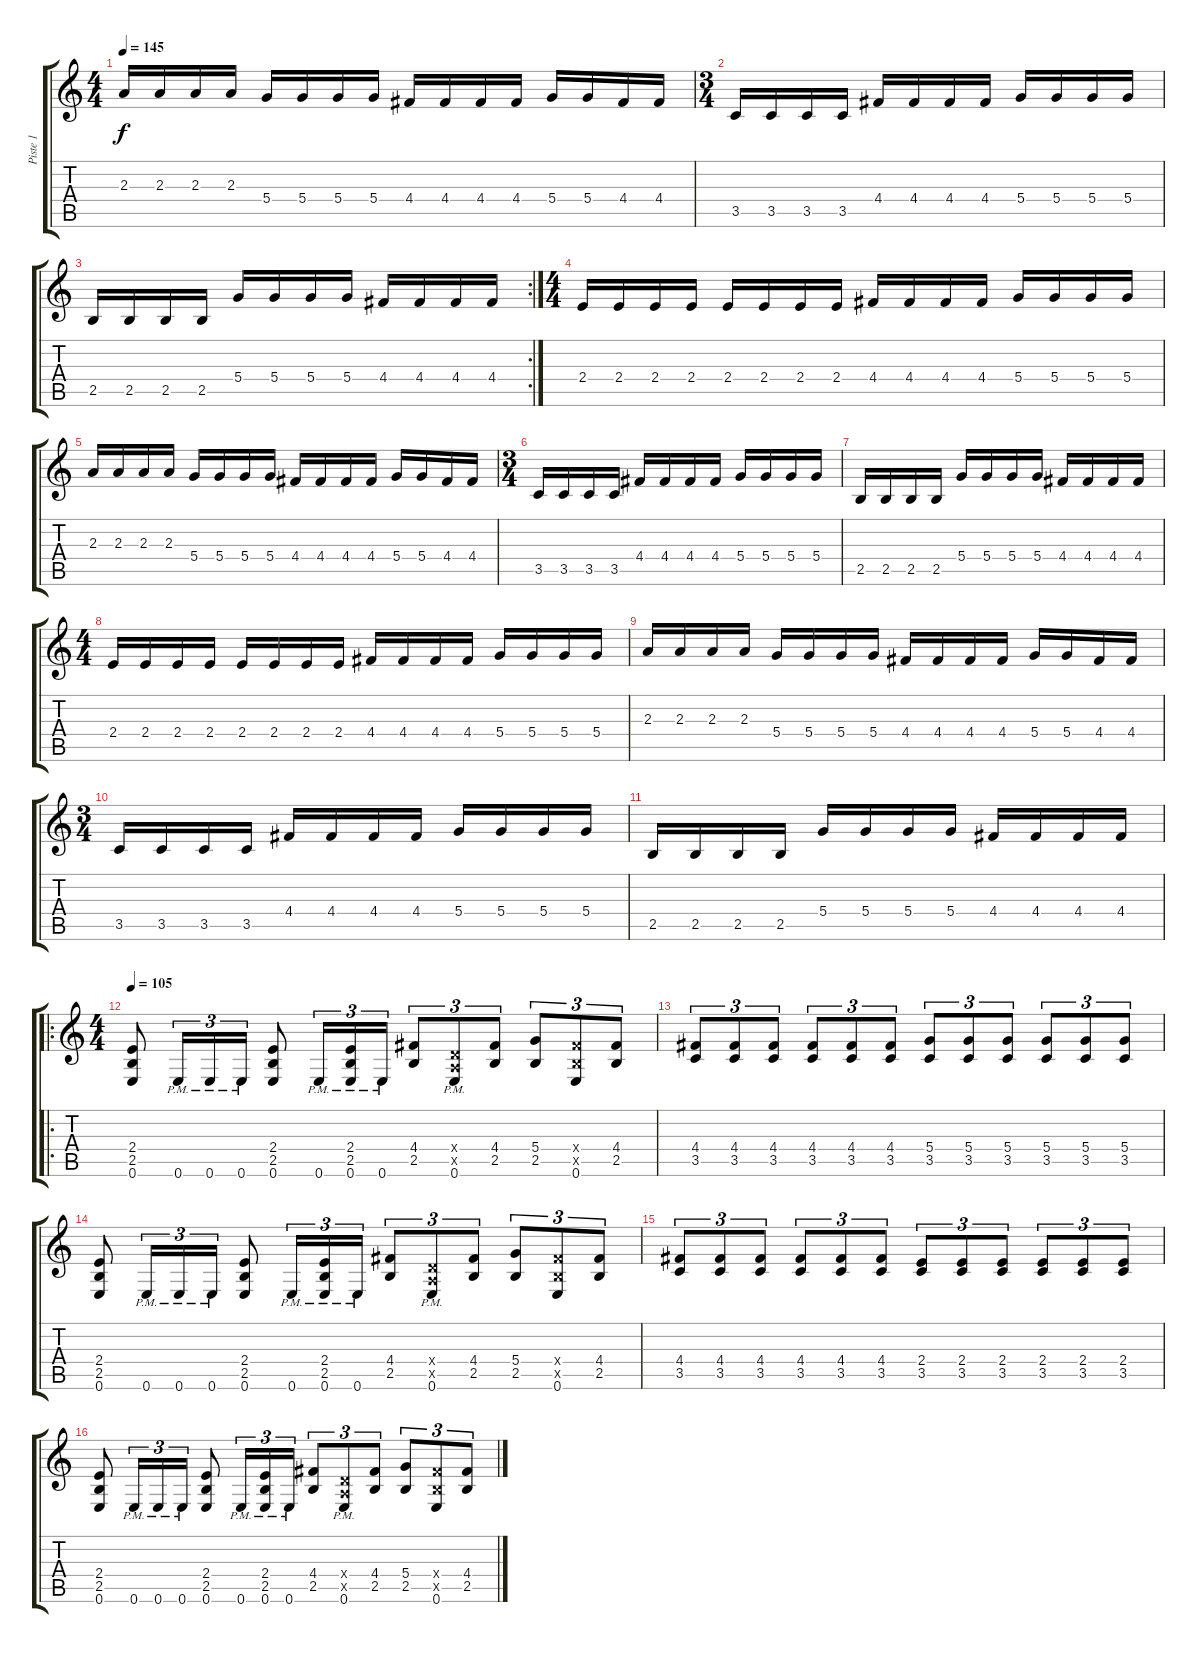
\track ("Piste 1" "Piste 1") {instrument distortionguitar}
\staff {score tabs}
\tuning (E4 B3 G3 D3 A2 E2) {hide}
\ts (4 4)
\tempo 145
\clef g2
\ks c
2.3.16{dy f} 2.3.16 2.3.16 2.3.16 5.4.16 5.4.16 5.4.16 5.4.16 4.4.16 4.4.16 4.4.16 4.4.16 5.4.16 5.4.16 4.4.16 4.4.16 |
\ts (3 4)
3.5.16 3.5.16 3.5.16 3.5.16 4.4.16 4.4.16 4.4.16 4.4.16 5.4.16 5.4.16 5.4.16 5.4.16 |
\rc 2
2.5.16 2.5.16 2.5.16 2.5.16 5.4.16 5.4.16 5.4.16 5.4.16 4.4.16 4.4.16 4.4.16 4.4.16 |
\ts (4 4)
2.4.16 2.4.16 2.4.16 2.4.16 2.4.16 2.4.16 2.4.16 2.4.16 4.4.16 4.4.16 4.4.16 4.4.16 5.4.16 5.4.16 5.4.16 5.4.16 |
2.3.16 2.3.16 2.3.16 2.3.16 5.4.16 5.4.16 5.4.16 5.4.16 4.4.16 4.4.16 4.4.16 4.4.16 5.4.16 5.4.16 4.4.16 4.4.16 |
\ts (3 4)
3.5.16 3.5.16 3.5.16 3.5.16 4.4.16 4.4.16 4.4.16 4.4.16 5.4.16 5.4.16 5.4.16 5.4.16 |
2.5.16 2.5.16 2.5.16 2.5.16 5.4.16 5.4.16 5.4.16 5.4.16 4.4.16 4.4.16 4.4.16 4.4.16 |
\ts (4 4)
2.4.16 2.4.16 2.4.16 2.4.16 2.4.16 2.4.16 2.4.16 2.4.16 4.4.16 4.4.16 4.4.16 4.4.16 5.4.16 5.4.16 5.4.16 5.4.16 |
2.3.16 2.3.16 2.3.16 2.3.16 5.4.16 5.4.16 5.4.16 5.4.16 4.4.16 4.4.16 4.4.16 4.4.16 5.4.16 5.4.16 4.4.16 4.4.16 |
\ts (3 4)
3.5.16 3.5.16 3.5.16 3.5.16 4.4.16 4.4.16 4.4.16 4.4.16 5.4.16 5.4.16 5.4.16 5.4.16 |
2.5.16 2.5.16 2.5.16 2.5.16 5.4.16 5.4.16 5.4.16 5.4.16 4.4.16 4.4.16 4.4.16 4.4.16 |
\ro
\ts (4 4)
\tempo 105
(2.4 2.5 0.6).8 0.6{pm}.16{tu (3 2)} 0.6{pm}.16{tu (3 2)} 0.6{pm}.16{tu (3 2)} (2.4 2.5 0.6).8 0.6{pm}.16{tu (3 2)} (2.4 2.5 0.6{pm}).16{tu (3 2)} 0.6{pm}.16{tu (3 2)} (4.4 2.5).8{tu (3 2)} (0.4{x} 0.5{x} 0.6{pm}).8{tu (3 2)} (4.4 2.5).8{tu (3 2)} (5.4 2.5).8{tu (3 2)} (4.4{x} 2.5{x} 0.6).8{tu (3 2)} (4.4 2.5).8{tu (3 2)} |
(4.4 3.5).8{tu (3 2)} (4.4 3.5).8{tu (3 2)} (4.4 3.5).8{tu (3 2)} (4.4 3.5).8{tu (3 2)} (4.4 3.5).8{tu (3 2)} (4.4 3.5).8{tu (3 2)} (5.4 3.5).8{tu (3 2)} (5.4 3.5).8{tu (3 2)} (5.4 3.5).8{tu (3 2)} (5.4 3.5).8{tu (3 2)} (5.4 3.5).8{tu (3 2)} (5.4 3.5).8{tu (3 2)} |
(2.4 2.5 0.6).8 0.6{pm}.16{tu (3 2)} 0.6{pm}.16{tu (3 2)} 0.6{pm}.16{tu (3 2)} (2.4 2.5 0.6).8 0.6{pm}.16{tu (3 2)} (2.4 2.5 0.6{pm}).16{tu (3 2)} 0.6{pm}.16{tu (3 2)} (4.4 2.5).8{tu (3 2)} (0.4{x} 0.5{x} 0.6{pm}).8{tu (3 2)} (4.4 2.5).8{tu (3 2)} (5.4 2.5).8{tu (3 2)} (4.4{x} 2.5{x} 0.6).8{tu (3 2)} (4.4 2.5).8{tu (3 2)} |
(4.4 3.5).8{tu (3 2)} (4.4 3.5).8{tu (3 2)} (4.4 3.5).8{tu (3 2)} (4.4 3.5).8{tu (3 2)} (4.4 3.5).8{tu (3 2)} (4.4 3.5).8{tu (3 2)} (2.4 3.5).8{tu (3 2)} (2.4 3.5).8{tu (3 2)} (2.4 3.5).8{tu (3 2)} (2.4 3.5).8{tu (3 2)} (2.4 3.5).8{tu (3 2)} (2.4 3.5).8{tu (3 2)} |
(2.4 2.5 0.6).8 0.6{pm}.16{tu (3 2)} 0.6{pm}.16{tu (3 2)} 0.6{pm}.16{tu (3 2)} (2.4 2.5 0.6).8 0.6{pm}.16{tu (3 2)} (2.4 2.5 0.6{pm}).16{tu (3 2)} 0.6{pm}.16{tu (3 2)} (4.4 2.5).8{tu (3 2)} (0.4{x} 0.5{x} 0.6{pm}).8{tu (3 2)} (4.4 2.5).8{tu (3 2)} (5.4 2.5).8{tu (3 2)} (4.4{x} 2.5{x} 0.6).8{tu (3 2)} (4.4 2.5).8{tu (3 2)}
